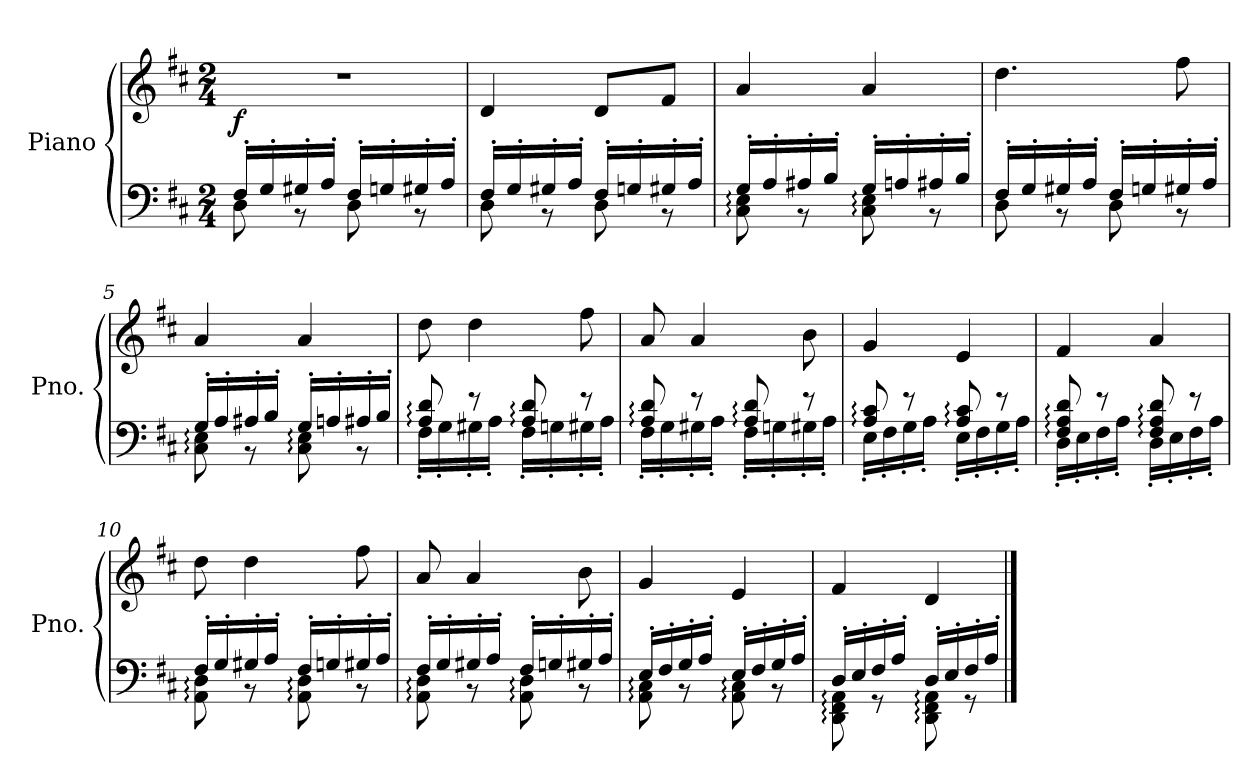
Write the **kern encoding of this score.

**kern	**kern	**dynam
*part1	*part1	*part1
*staff2	*staff1	*staff1/2
*I"Piano	*	*
*I'Pno.	*	*
*clefF4	*clefG2	*
*k[f#c#]	*k[f#c#]	*
*M2/4	*M2/4	*
=1	=1	=1
*^	*	*
!	!	!	!LO:DY:b
16F#'/LL	8D:\	2r	f
16G'/	.	.	.
16G#X'/	8r	.	.
16A'/JJ	.	.	.
16F#'/LL	8D:\	.	.
16Gn'/	.	.	.
16G#X'/	8r	.	.
16A'/JJ	.	.	.
=2	=2	=2	=2
16F#'/LL	8D:\	4d/	.
16G'/	.	.	.
16G#X'/	8r	.	.
16A'/JJ	.	.	.
16F#'/LL	8D:\	8d/L	.
16Gn'/	.	.	.
16G#X'/	8r	8f#/J	.
16A'/JJ	.	.	.
=3	=3	=3	=3
16G'/LL	8C#\: 8E\:	4a/	.
16A'/	.	.	.
16A#X'/	8r	.	.
16B'/JJ	.	.	.
16G'/LL	8C#\: 8E\:	4a/	.
16An'/	.	.	.
16A#X'/	8r	.	.
16B'/JJ	.	.	.
=4	=4	=4	=4
16F#'/LL	8D:\	4.dd\	.
16G'/	.	.	.
16G#X'/	8r	.	.
16A'/JJ	.	.	.
16F#'/LL	8D:\	.	.
16Gn'/	.	.	.
16G#X'/	8r	8ff#\	.
16A'/JJ	.	.	.
!!LO:LB:g=z
=5	=5	=5	=5
16G'/LL	8C#\: 8E\:	4a/	.
16A'/	.	.	.
16A#X'/	8r	.	.
16B'/JJ	.	.	.
16G'/LL	8C#\: 8E\:	4a/	.
16An'/	.	.	.
16A#X'/	8r	.	.
16B'/JJ	.	.	.
=6	=6	=6	=6
8A/: 8d/:	16F#'\LL	8dd\	.
.	16G'\	.	.
8r	16G#X'\	4dd\	.
.	16A'\JJ	.	.
8A/: 8d/:	16F#'\LL	.	.
.	16Gn'\	.	.
8r	16G#X'\	8ff#\	.
.	16A'\JJ	.	.
=7	=7	=7	=7
8A/: 8d/:	16F#'\LL	8a/	.
.	16G'\	.	.
8r	16G#X'\	4a/	.
.	16A'\JJ	.	.
8A/: 8d/:	16F#'\LL	.	.
.	16Gn'\	.	.
8r	16G#X'\	8b\	.
.	16A'\JJ	.	.
=8	=8	=8	=8
8A/: 8c#/:	16E'\LL	4g/	.
.	16F#'\	.	.
8r	16G'\	.	.
.	16A'\JJ	.	.
8A/: 8c#/:	16E'\LL	4e/	.
.	16F#'\	.	.
8r	16G'\	.	.
.	16A'\JJ	.	.
!!LO:LB:g=z
=9	=9	=9	=9
8F#/: 8A/: 8d/:	16D'\LL	4f#/	.
.	16E'\	.	.
8r	16F#'\	.	.
.	16A'\JJ	.	.
8F#/: 8A/: 8d/:	16D'\LL	4a/	.
.	16E'\	.	.
8r	16F#'\	.	.
.	16A'\JJ	.	.
=10	=10	=10	=10
16F#'/LL	8AA\: 8D\:	8dd\	.
16G'/	.	.	.
16G#X'/	8r	4dd\	.
16A'/JJ	.	.	.
16F#'/LL	8AA\: 8D\:	.	.
16Gn'/	.	.	.
16G#X'/	8r	8ff#\	.
16A'/JJ	.	.	.
=11	=11	=11	=11
16F#'/LL	8AA\: 8D\:	8a/	.
16G'/	.	.	.
16G#X'/	8r	4a/	.
16A'/JJ	.	.	.
16F#'/LL	8AA\: 8D\:	.	.
16Gn'/	.	.	.
16G#X'/	8r	8b\	.
16A'/JJ	.	.	.
=12	=12	=12	=12
16E'/LL	8AA\: 8C#\:	4g/	.
16F#'/	.	.	.
16G'/	8r	.	.
16A'/JJ	.	.	.
16E'/LL	8AA\: 8C#\:	4e/	.
16F#'/	.	.	.
16G'/	8r	.	.
16A'/JJ	.	.	.
!!LO:LB:g=z
=13	=13	=13	=13
16D'/LL	8DD\: 8FF#\: 8AA\:	4f#/	.
16E'/	.	.	.
16F#'/	8r	.	.
16A'/JJ	.	.	.
16D'/LL	8DD\: 8FF#\: 8AA\:	4d/	.
16E'/	.	.	.
16F#'/	8r	.	.
16A'/JJ	.	.	.
*v	*v	*	*
==	==	==
*-	*-	*-
